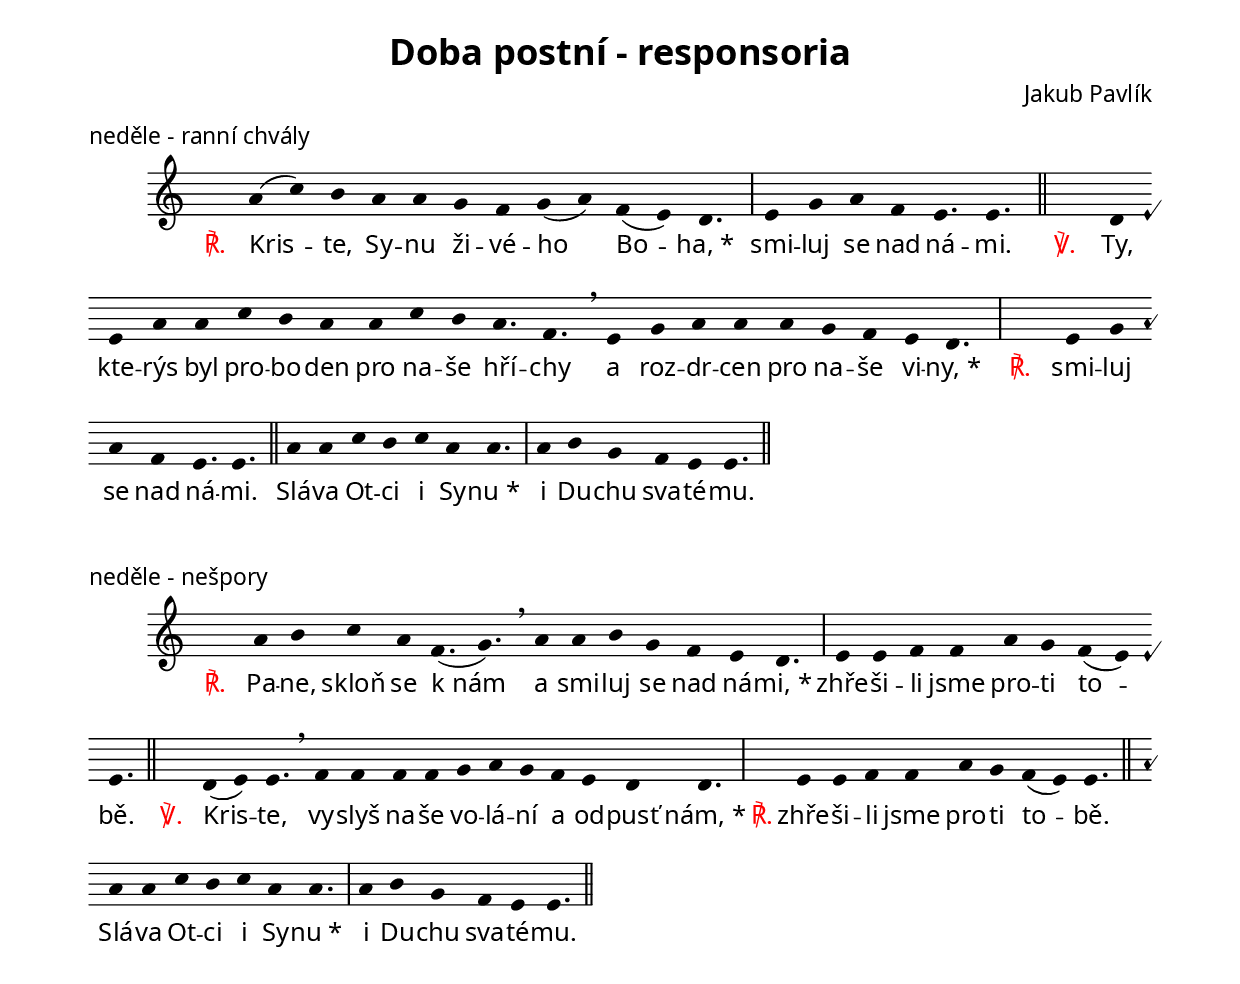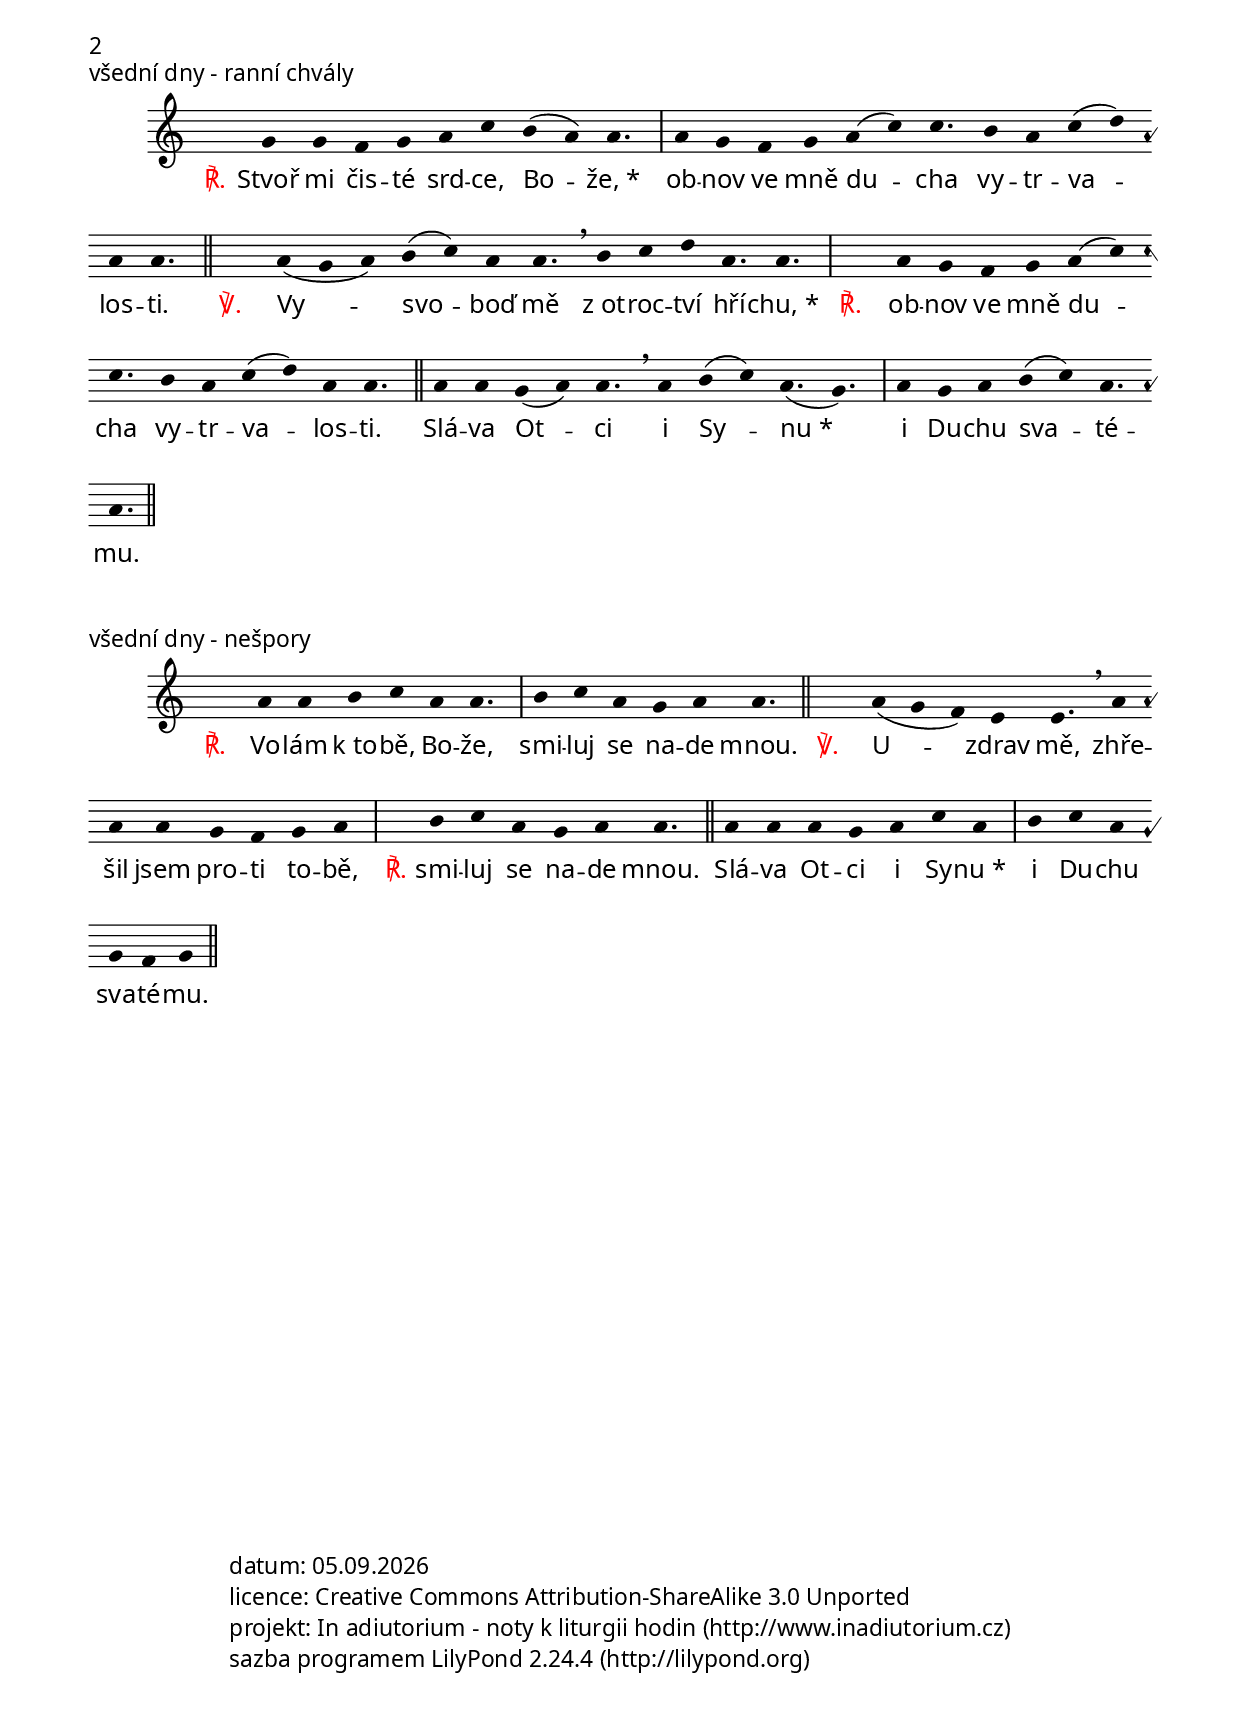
\version "2.12.3"

\header {
  title = "Doba postní - responsoria"
  composer = "Jakub Pavlík"
}

\include "spolecne.ly"

\paper {
  % neroztahovat noty na celou stranku, ale nechat misto dole:
  ragged-bottom = ##t 
}

\score {
  \relative c'' {
    \choralniRezim
    
    \neviditelna a
    a4( c) b a a g f g( a) f( e) d4. \bar "|"
    e4 g a f e4. e \bar "||" % \break
    
    \neviditelna d
    d4 e a a c b a a c b a4. f \breathe e4 g a a a g f e d4. \bar "|"
    \neviditelna e
    e4 g a f e4. e \bar "||" % \break
    
    a4 a c b c a a4. \bar "|"
    a4 b g f e e4. \bar "||"
  }
  \addlyrics {
    \Response Kris -- te, Sy -- nu ži -- vé -- ho Bo -- ha,_*
    smi -- luj se nad ná -- mi.

    \Verse Ty, kte -- rýs byl pro -- bo -- den pro na -- še hří -- chy a roz -- dr -- cen pro na -- še vi -- ny,_*
    \Response smi -- luj se nad ná -- mi.

    Slá -- va Ot -- ci i Sy -- nu_* i Du -- chu sva -- té -- mu.
  }
  \header {
    piece = "neděle - ranní chvály"
  }
}

\score {
  \relative c'' {
    \choralniRezim
    
    \neviditelna a
    a4 b c a f4.( g) \breathe a4 a b g f e d4. \bar "|"
    e4 e f f a g f( e) e4. \bar "||"
    
    \neviditelna d
    d4( e) e4. \breathe f4 f f f g a g f e d d4. \bar "|"
    \neviditelna e
    e4 e f f a g f( e) e4. \bar "||" \break
    
    a4 a c b c a a4. \bar "|"
    a4 b g f e e4. \bar "||"
  }
  \addlyrics {
    \Response Pa -- ne, skloň se k_nám a smi -- luj se nad ná -- mi,_*
    zhře -- ši -- li jsme pro -- ti to -- bě.

    \Verse Kris -- te, vy -- slyš na -- še vo -- lá -- ní a od -- pusť nám,_*
    \Response zhře -- ši -- li jsme pro -- ti to -- bě.
    
    Slá -- va Ot -- ci i Sy -- nu_* i Du -- chu sva -- té -- mu.
  }
  \header {
    piece = "neděle - nešpory"
  }
}

\pageBreak

\score {
  \relative c'' {
    \choralniRezim
    
    \neviditelna g
    g4 g f g a c b( a) a4. \bar "|"
    a4 g f g a( c) c4. b4 a c( d) a a4. \bar "||" % \break
    
    \neviditelna  a
    a4( g a) b( c) a a4. \breathe b4 c d a4. a \bar "|"
    \neviditelna a
    a4 g f g a( c) c4. b4 a c( d) a a4. \bar "||" % \break
    
    a4 a g( a) a4. \breathe a4 b( c) a4.( g) \bar "|" a4 g a b( c) a4. a \bar "||"
  }
  \addlyrics {
    \Response Stvoř mi čis -- té srd -- ce, Bo -- že,_*
    ob -- nov ve mně du -- cha vy -- tr -- va -- los -- ti.

    \Verse Vy -- svo -- boď mě z_ot -- roc -- tví hří -- chu,_*
    \Response ob -- nov ve mně du -- cha vy -- tr -- va -- los -- ti.
    
    Slá -- va Ot -- ci i Sy -- nu_* i Du -- chu sva -- té -- mu.
  }
  \header {
    piece = "všední dny - ranní chvály"
  }
}

\score {
  \relative c'' {
    \choralniRezim
    
    \neviditelna a 
    a4 a b c a a4. \bar "|"
    b4 c a g a a4. \bar "||" % \break
    
    \neviditelna a
    a4( g f) e e4. \breathe a4 a a g f g a \bar "|"
    \neviditelna b
    b4 c a g a a4. \bar "||" % \break

    a4 a a g a c a \bar "|" b c a g f g \bar "||"
  }
  \addlyrics {
    \Response Vo -- lám k_to -- bě, Bo -- že,
    smi -- luj se na -- de mnou.

    \Verse U -- zdrav mě, zhře -- šil jsem pro -- ti to -- bě,
    \Response smi -- luj se na -- de mnou.
    
    Slá -- va Ot -- ci i Sy -- nu_* i Du -- chu sva -- té -- mu.
  }
  \header {
    piece = "všední dny - nešpory"
  }
}